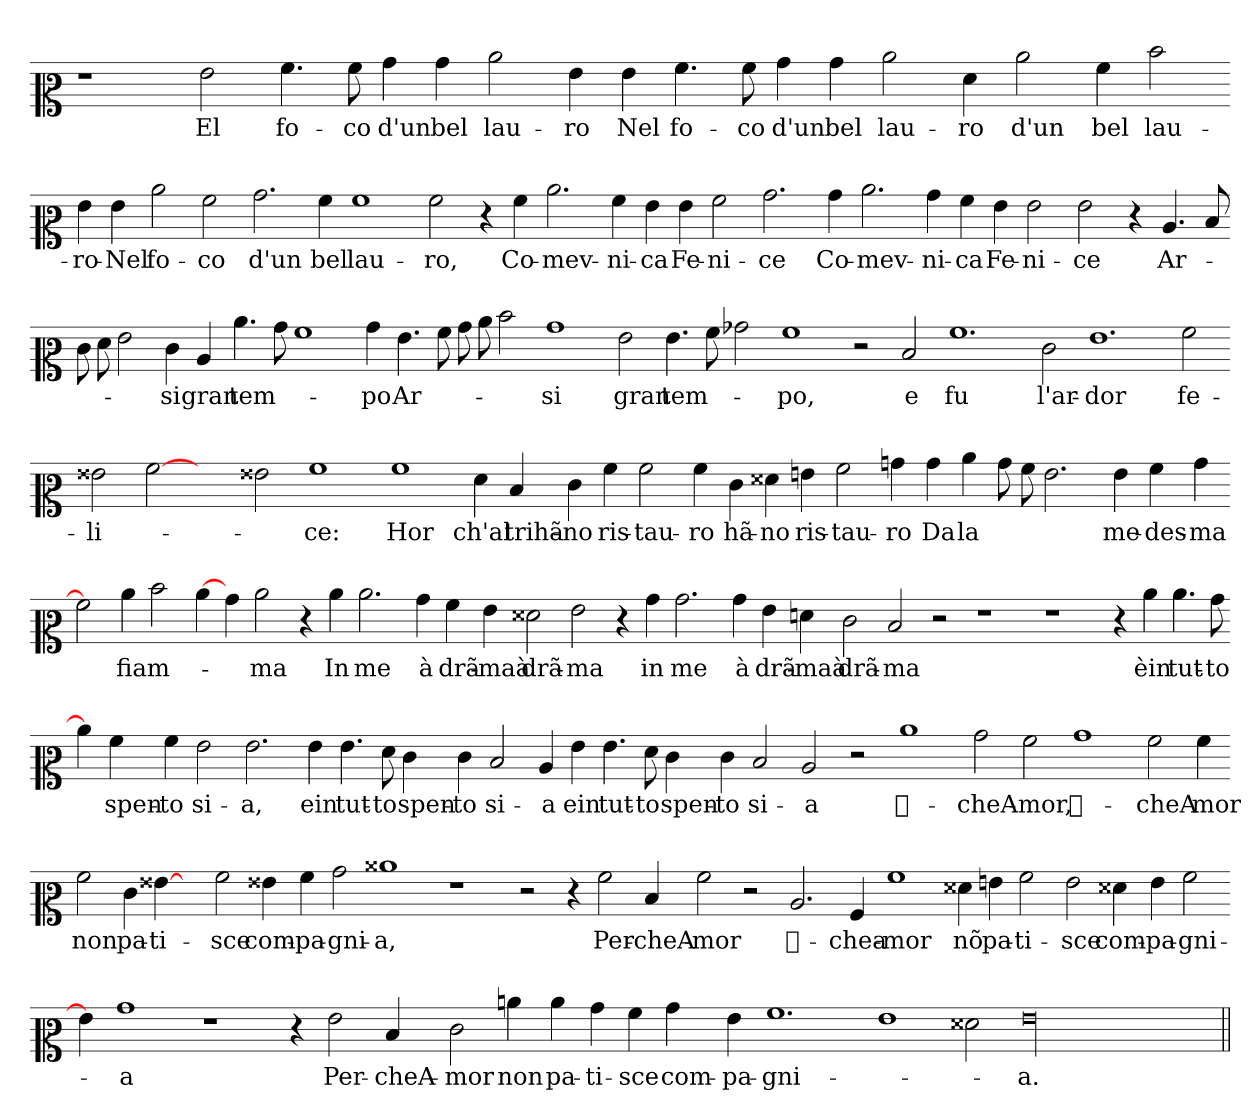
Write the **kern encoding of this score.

**kern	**text
*part1	*part1
*staff1	*staff1
*clefC2	*
*k[]	*
=	=
1r	.
2g	El
4.a	fo-
8a	co
4b	d'un
4b	bel
2cc	lau-
4g	ro
4g	Nel
4.a	fo-
8a	co
4b	d'un
4b	bel
2cc	lau-
4f	ro
2cc	d'un
4a	bel
2dd	lau-
=-	=-
4g	ro-
4g	Nel
2cc	fo-
2a	co
2.b	d'un
4a	bel
1a	lau-
2a	ro,
4r	.
4a	Co-
2.cc	mev-
4a	ni-
4g	ca
4g	Fe-
2a	ni-
2.b	ce
4b	Co-
2.cc	mev-
4b	ni-
4a	ca
4g	Fe-
2g	ni-
2g	ce
4r	.
4.c	Ar-
8d	.
=-	=-
8e	.
8f	.
2g	.
4e	si
4c	gran
4.cc	tem-
8b	.
1a	.
4b	po
4.g	Ar-
8a	.
8b	.
8cc	.
2dd	.
1b	si
2g	gran
4.g	tem-
8a	.
2b-X	.
1a	po,
2r	.
2d	e
1.a	fu
2e	l'ar-
1.g	dor
2a	fe-
=-	=-
2g##X	li-
[2a	.
2ryy	.
2g##X	.
1a	ce:
1a	Hor
4f	ch'al
4d	trihã-
4e	no
4a	ris-
2a	tau-
4a	ro
4e	hã-
4f##X	no
4g	ris-
2a	tau-
4b	ro
4b	Da
4cc	la
8b	.
8a	.
2.g	.
4g	me-
4a	des-
4b	ma
=-	=-
2a]	.
4cc	fiam-
2dd	.
[4cc	.
4b	.
2cc	ma
4r	.
4cc	In
2.cc	me
4b	à
4a	drã-
4g	maà
2f##X	drã-
2g	ma
4r	.
4b	in
2.b	me
4b	à
4g	drã-
4f	maà
2e	drã-
2d	ma
2r	.
1r	.
1r	.
4r	.
4cc	ѐin
4.cc	tut-
8b	to
=-	=-
4cc]	.
4a	spen-
4a	to
2g	si-
2.g	a,
4g	ein
4.g	tut-
8f	to
4e	spen-
4e	to
2d	si-
4c	a
4g	ein
4.g	tut-
8f	to
4e	spen-
4e	to
2d	si-
2c	a
2r	.
1cc	ᵱ-
2b	cheA-
2a	mor,
1b	ᵱ-
2a	cheA
4a	mor
=-	=-
2a	non
4e	pa-
[4g##X	ti-
4ryy	.
2a	sce
4g##X	com-
4a	pa-
2b	gni-
1cc##X	a,
1r	.
2r	.
4r	.
2a	Per-
4d	cheA-
2a	mor
2r	.
2.c	ᵱ-
4A	chea-
1a	mor
4f##X	nõ
4g	pa-
2a	ti-
2g	sce
4f##X	com-
4g	pa-
2a	gni-
=-	=-
4g##]	.
1b	a
1r	.
4r	.
2g	Per-
4d	cheA-
2e	mor
4cc	non
4cc	pa-
4b	ti-
4a	sce
4b	com-
4g	pa-
1.a	gni-
1g	.
2f##X	.
00g	a.
=||	=||
*-	*-
